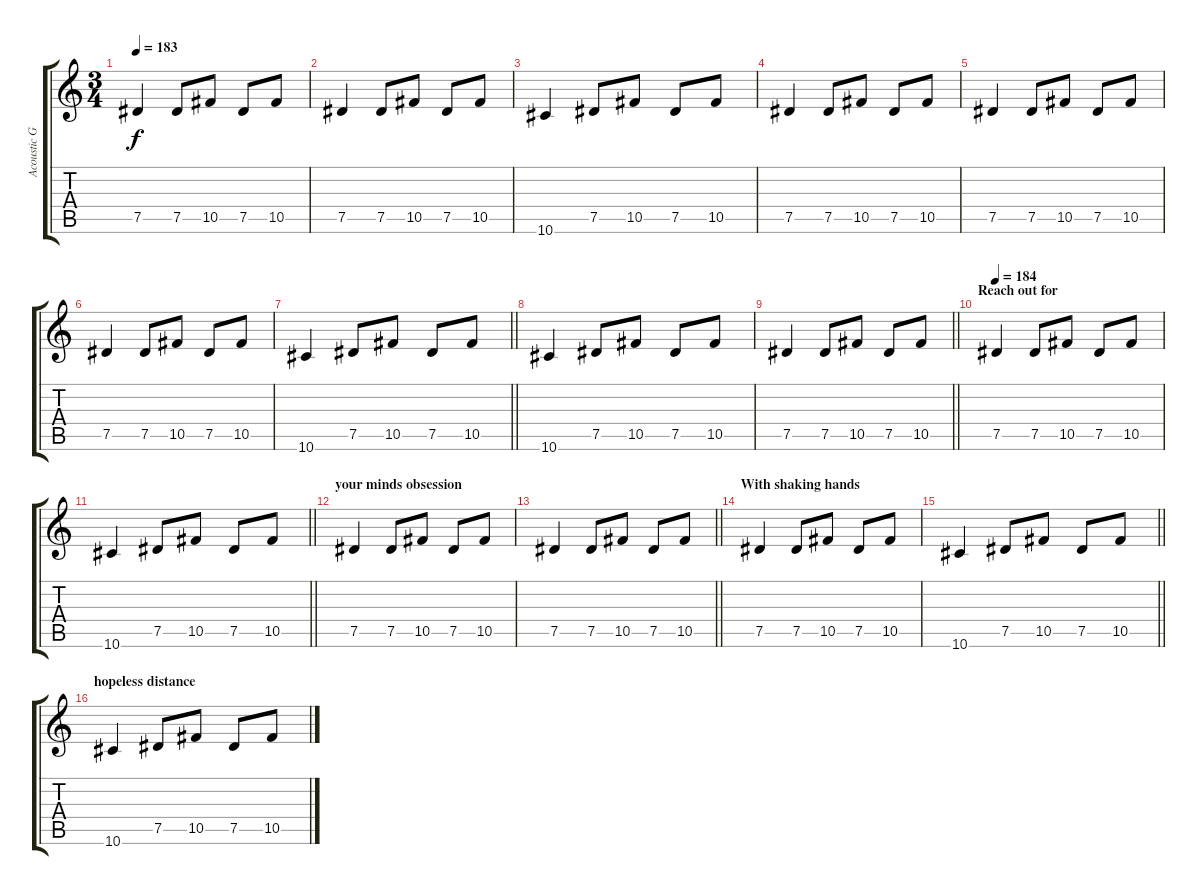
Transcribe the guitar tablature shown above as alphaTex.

\track ("Acoustic Guitar" "Acoustic G") {instrument electricguitarclean}
\staff {score tabs}
\tuning (Eb4 Bb3 Gb3 Db3 Ab2 Eb2) {hide}
\ts (3 4)
\tempo 183
\clef g2
\ks c
7.5.4{dy f} 7.5.8 10.5.8 7.5.8 10.5.8 |
7.5.4 7.5.8 10.5.8 7.5.8 10.5.8 |
10.6.4 7.5.8 10.5.8 7.5.8 10.5.8 |
7.5.4 7.5.8 10.5.8 7.5.8 10.5.8 |
7.5.4 7.5.8 10.5.8 7.5.8 10.5.8 |
7.5.4 7.5.8 10.5.8 7.5.8 10.5.8 |
\barLineRight lightlight
10.6.4 7.5.8 10.5.8 7.5.8 10.5.8 |
10.6.4 7.5.8 10.5.8 7.5.8 10.5.8 |
\barLineRight lightlight
7.5.4 7.5.8 10.5.8 7.5.8 10.5.8 |
\section ("" "Reach out for ")
\tempo 184
7.5.4 7.5.8 10.5.8 7.5.8 10.5.8 |
\barLineRight lightlight
10.6.4 7.5.8 10.5.8 7.5.8 10.5.8 |
\section ("" "your minds obsession")
7.5.4 7.5.8 10.5.8 7.5.8 10.5.8 |
\barLineRight lightlight
7.5.4 7.5.8 10.5.8 7.5.8 10.5.8 |
\section ("" "With shaking hands ")
7.5.4 7.5.8 10.5.8 7.5.8 10.5.8 |
\barLineRight lightlight
10.6.4 7.5.8 10.5.8 7.5.8 10.5.8 |
\section ("" "hopeless distance")
10.6.4 7.5.8 10.5.8 7.5.8 10.5.8
